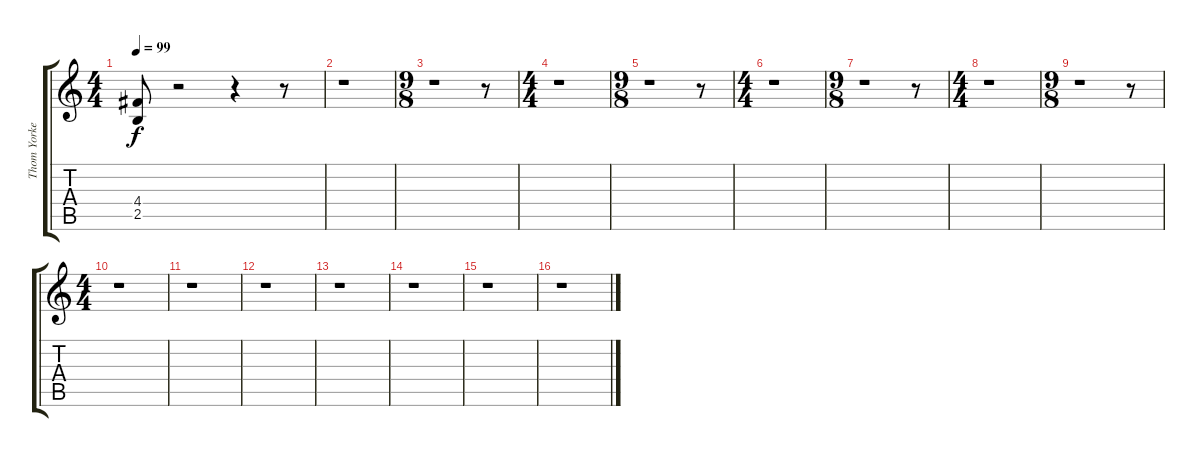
\track ("Thom Yorke (part 1)" "Thom Yorke") {instrument acousticguitarsteel}
\staff {score tabs}
\tuning (E4 B3 G3 D3 A2 E2) {hide}
\ts (4 4)
\tempo 99
\clef g2
\ks c
(4.4 2.5).8{dy f} r.2 r.4 r.8 |
r.1 |
\ts (9 8)
r.1 r.8 |
\ts (4 4)
r.1 |
\ts (9 8)
r.1 r.8 |
\ts (4 4)
r.1 |
\ts (9 8)
r.1 r.8 |
\ts (4 4)
r.1 |
\ts (9 8)
r.1 r.8 |
\ts (4 4)
r.1 |
r.1 |
r.1 |
r.1 |
r.1 |
r.1 |
r.1
